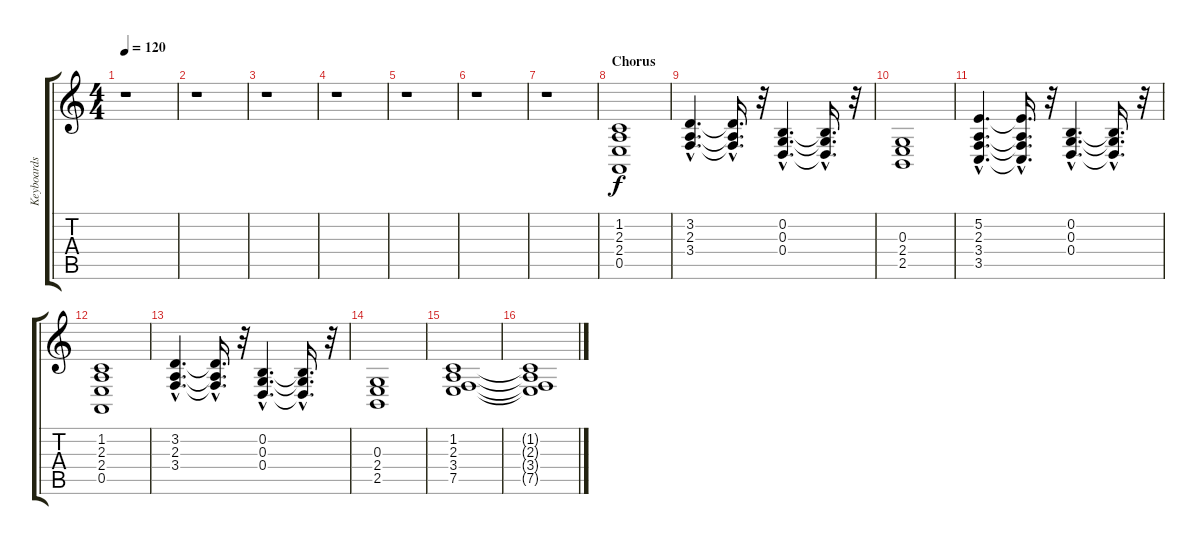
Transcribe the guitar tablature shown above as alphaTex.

\track ("Keyboards - Geoff Downes" "Keyboards ") {instrument synthbrass1}
\staff {score tabs}
\tuning (E4 B3 G3 D3 A2 E2) {hide}
\ts (4 4)
\tempo 120
\clef g2
\ks c
r.1{dy f} |
r.1 |
r.1 |
r.1 |
r.1 |
r.1 |
r.1 |
\section ("" "Chorus")
(1.2 2.3 2.4 0.5).1 |
(3.2{hac} 2.3{hac} 3.4{hac}).4{d} (3.2{hac t} 2.3{hac t} 3.4{hac t}).16{d} r.32 (0.2{hac} 0.3{hac} 0.4{hac}).4{d} (0.2{hac t} 0.3{hac t} 0.4{hac t}).16{d} r.32 |
(0.3 2.4 2.5).1 |
(5.2{hac} 2.3{hac} 3.4{hac} 3.5{hac}).4{d} (5.2{hac t} 2.3{hac t} 3.4{hac t} 3.5{hac t}).16{d} r.32 (0.2{hac} 0.3{hac} 0.4{hac}).4{d} (0.2{hac t} 0.3{hac t} 0.4{hac t}).16{d} r.32 |
(1.2 2.3 2.4 0.5).1 |
(3.2{hac} 2.3{hac} 3.4{hac}).4{d} (3.2{hac t} 2.3{hac t} 3.4{hac t}).16{d} r.32 (0.2{hac} 0.3{hac} 0.4{hac}).4{d} (0.2{hac t} 0.3{hac t} 0.4{hac t}).16{d} r.32 |
(0.3 2.4 2.5).1 |
(1.2 2.3 3.4 7.5).1 |
(1.2{t} 2.3{t} 3.4{t} 7.5{t}).1
